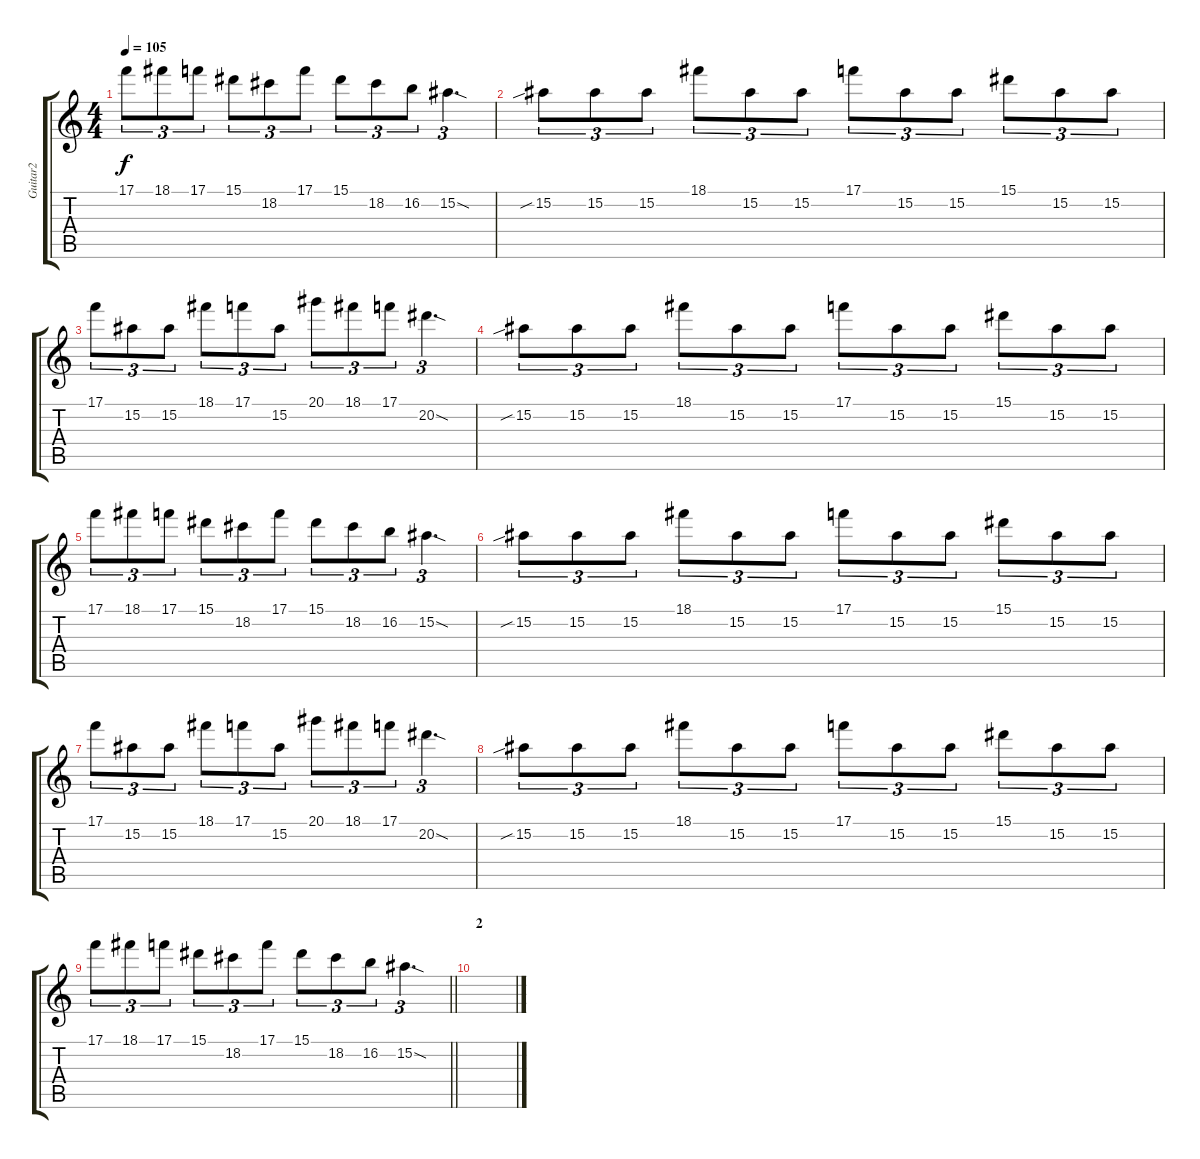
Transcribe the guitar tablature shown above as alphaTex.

\track ("Guitar2" "Guitar2") {instrument distortionguitar}
\staff {score tabs}
\tuning (C4 G3 Eb3 Bb2 F2 C2) {hide}
\ts (4 4)
\tempo 105
\clef g2
\ks c
17.1.8{tu (3 2) dy f} 18.1.8{tu (3 2)} 17.1.8{tu (3 2)} 15.1.8{tu (3 2)} 18.2.8{tu (3 2)} 17.1.8{tu (3 2)} 15.1.8{tu (3 2)} 18.2.8{tu (3 2)} 16.2.8{tu (3 2)} 15.2{sod}.4{d tu (3 2)} |
15.2{sib}.8{tu (3 2)} 15.2.8{tu (3 2)} 15.2.8{tu (3 2)} 18.1.8{tu (3 2)} 15.2.8{tu (3 2)} 15.2.8{tu (3 2)} 17.1.8{tu (3 2)} 15.2.8{tu (3 2)} 15.2.8{tu (3 2)} 15.1.8{tu (3 2)} 15.2.8{tu (3 2)} 15.2.8{tu (3 2)} |
17.1.8{tu (3 2)} 15.2.8{tu (3 2)} 15.2.8{tu (3 2)} 18.1.8{tu (3 2)} 17.1.8{tu (3 2)} 15.2.8{tu (3 2)} 20.1.8{tu (3 2)} 18.1.8{tu (3 2)} 17.1.8{tu (3 2)} 20.2{sod}.4{d tu (3 2)} |
15.2{sib}.8{tu (3 2)} 15.2.8{tu (3 2)} 15.2.8{tu (3 2)} 18.1.8{tu (3 2)} 15.2.8{tu (3 2)} 15.2.8{tu (3 2)} 17.1.8{tu (3 2)} 15.2.8{tu (3 2)} 15.2.8{tu (3 2)} 15.1.8{tu (3 2)} 15.2.8{tu (3 2)} 15.2.8{tu (3 2)} |
17.1.8{tu (3 2)} 18.1.8{tu (3 2)} 17.1.8{tu (3 2)} 15.1.8{tu (3 2)} 18.2.8{tu (3 2)} 17.1.8{tu (3 2)} 15.1.8{tu (3 2)} 18.2.8{tu (3 2)} 16.2.8{tu (3 2)} 15.2{sod}.4{d tu (3 2)} |
15.2{sib}.8{tu (3 2)} 15.2.8{tu (3 2)} 15.2.8{tu (3 2)} 18.1.8{tu (3 2)} 15.2.8{tu (3 2)} 15.2.8{tu (3 2)} 17.1.8{tu (3 2)} 15.2.8{tu (3 2)} 15.2.8{tu (3 2)} 15.1.8{tu (3 2)} 15.2.8{tu (3 2)} 15.2.8{tu (3 2)} |
17.1.8{tu (3 2)} 15.2.8{tu (3 2)} 15.2.8{tu (3 2)} 18.1.8{tu (3 2)} 17.1.8{tu (3 2)} 15.2.8{tu (3 2)} 20.1.8{tu (3 2)} 18.1.8{tu (3 2)} 17.1.8{tu (3 2)} 20.2{sod}.4{d tu (3 2)} |
15.2{sib}.8{tu (3 2)} 15.2.8{tu (3 2)} 15.2.8{tu (3 2)} 18.1.8{tu (3 2)} 15.2.8{tu (3 2)} 15.2.8{tu (3 2)} 17.1.8{tu (3 2)} 15.2.8{tu (3 2)} 15.2.8{tu (3 2)} 15.1.8{tu (3 2)} 15.2.8{tu (3 2)} 15.2.8{tu (3 2)} |
\barLineRight lightlight
17.1.8{tu (3 2)} 18.1.8{tu (3 2)} 17.1.8{tu (3 2)} 15.1.8{tu (3 2)} 18.2.8{tu (3 2)} 17.1.8{tu (3 2)} 15.1.8{tu (3 2)} 18.2.8{tu (3 2)} 16.2.8{tu (3 2)} 15.2{sod}.4{d tu (3 2)} |
\section ("" "2")
